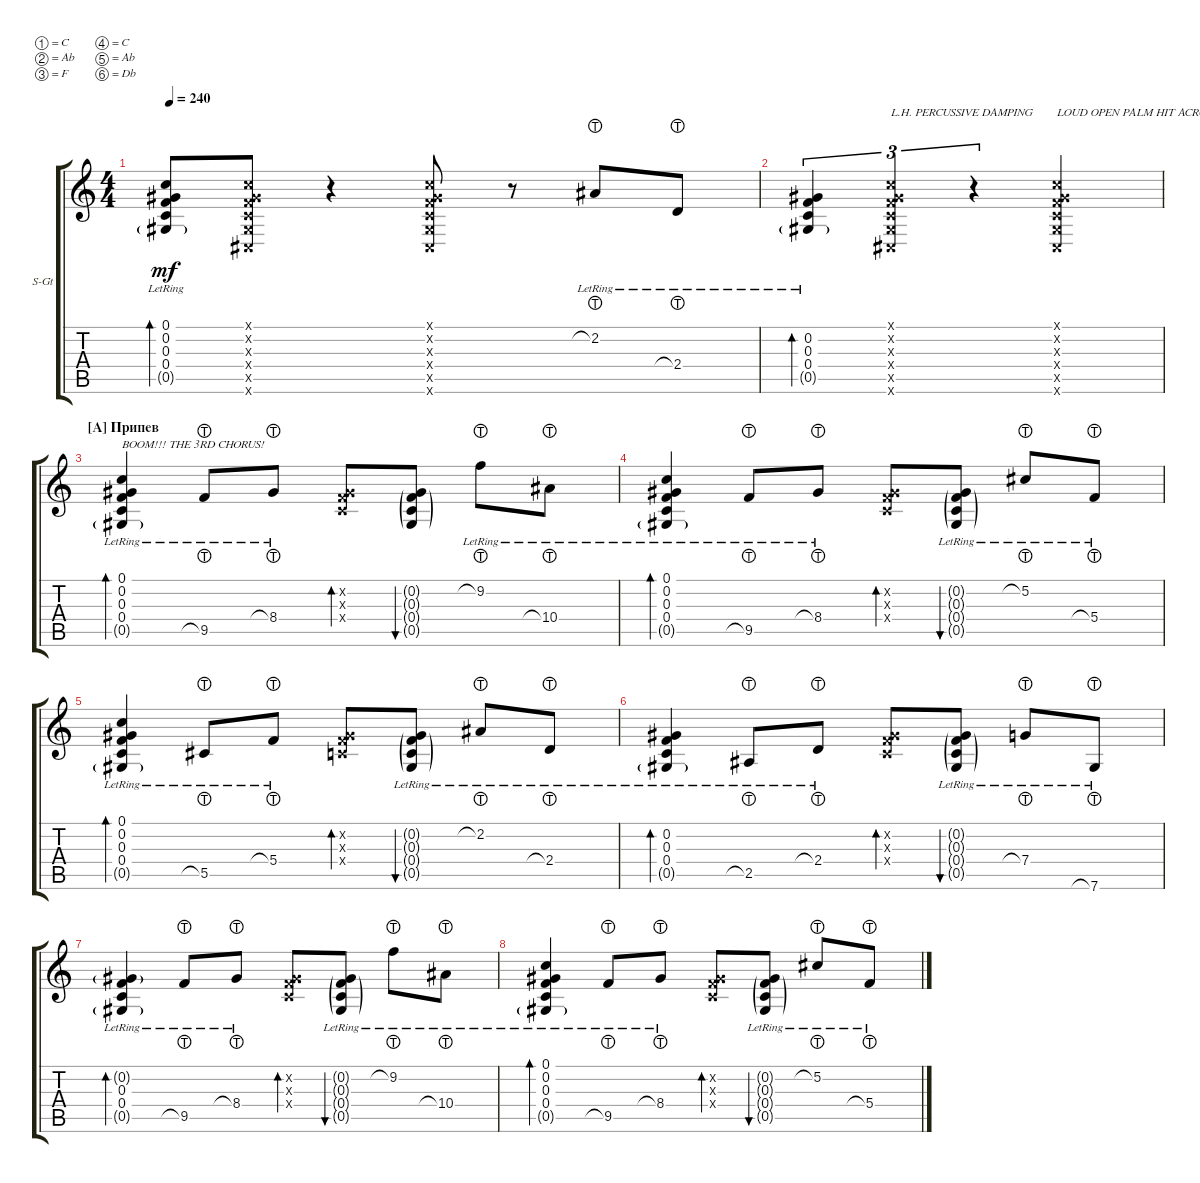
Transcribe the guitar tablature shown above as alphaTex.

\defaultSystemsLayout 4
\bracketExtendMode groupsimilarinstruments
\firstSystemTrackNameOrientation horizontal
\otherSystemsTrackNameOrientation horizontal
\track ("C#G#CFG#C" "S-Gt") {instrument acousticguitarsteel}
\staff {score tabs}
\tuning (C4 Ab3 F3 C3 Ab2 Db2)
\ts (4 4)
\tempo 240
\clef g2
\ks c
(0.1{lr} 0.2{lr} 0.3{lr} 0.5{g lr} 0.4{lr}).8{bd 30 dy mf} (0.1{x} 0.2{x} 0.3{x} 0.4{x} 0.5{x} 0.6{x}).8 r.4 (0.2{x} 0.1{x} 0.3{x} 0.4{x} 0.5{x} 0.6{x}).8 r.8 2.2{lht lr}.8 2.4{lht lr}.8 |
(0.4{lr} 0.3{lr} 0.2{lr} 0.5{g lr}).4{tu (3 2) bd 30} (0.1{x} 0.2{x} 0.3{x} 0.4{x} 0.5{x} 0.6{x}).4{tu (3 2) txt "L.H. PERCUSSIVE DAMPING"} r.4{tu (3 2)} (0.1{x} 0.2{x} 0.3{x} 0.4{x} 0.5{x} 0.6{x}).2{txt "LOUD OPEN PALM HIT ACROSS THE FRETBOARD"} |
\section ("A" "Припев")
(0.4{lr} 0.3{lr} 0.2{lr} 0.1{lr} 0.5{g lr}).4{bd 30 txt "BOOM!!! THE 3RD CHORUS!"} 9.5{lht lr}.8 8.4{lht lr}.8 (0.2{x} 0.3{x} 0.4{x}).8{bd 30} (0.2{g} 0.3{g} 0.4{g} 0.5{g}).8{bu 30} 9.2{lht lr}.8 10.4{lht lr}.8 |
(0.4{lr} 0.3{lr} 0.2{lr} 0.1{lr} 0.5{g lr}).4{bd 30} 9.5{lht lr}.8 8.4{lht lr}.8 (0.2{x} 0.3{x} 0.4{x}).8{bd 30} (0.2{g lr} 0.3{g lr} 0.4{g lr} 0.5{g lr}).8{bu 30} 5.2{lht lr}.8 5.4{lht lr}.8 |
(0.4{lr} 0.3{lr} 0.2{lr} 0.1{lr} 0.5{g lr}).4{bd 30} 5.5{lht lr}.8 5.4{lht lr}.8 (0.2{x} 0.3{x} 0.4{x}).8{bd 30} (0.2{g lr} 0.3{g lr} 0.4{g lr} 0.5{g lr}).8{bu 30} 2.2{lht lr}.8 2.4{lht lr}.8 |
(0.4{lr} 0.3{lr} 0.2{lr} 0.5{g lr}).4{bd 30} 2.5{lht lr}.8 2.4{lht lr}.8 (0.2{x} 0.3{x} 0.4{x}).8{bd 30} (0.2{g lr} 0.3{g lr} 0.4{g lr} 0.5{g lr}).8{bu 30} 7.4{lht lr}.8 7.6{lht lr}.8 |
(0.4{lr} 0.3{lr} 0.2{g lr} 0.5{g lr}).4{bd 30} 9.5{lht lr}.8 8.4{lht lr}.8 (0.2{x} 0.3{x} 0.4{x}).8{bd 30} (0.2{g lr} 0.3{g lr} 0.4{g lr} 0.5{g lr}).8{bu 30} 9.2{lht lr}.8 10.4{lht lr}.8 |
(0.4{lr} 0.3{lr} 0.2{lr} 0.1{lr} 0.5{g lr}).4{bd 30} 9.5{lht lr}.8 8.4{lht lr}.8 (0.2{x} 0.3{x} 0.4{x}).8{bd 30} (0.2{g lr} 0.3{g lr} 0.4{g lr} 0.5{g lr}).8{bu 30} 5.2{lht lr}.8 5.4{lht lr}.8
